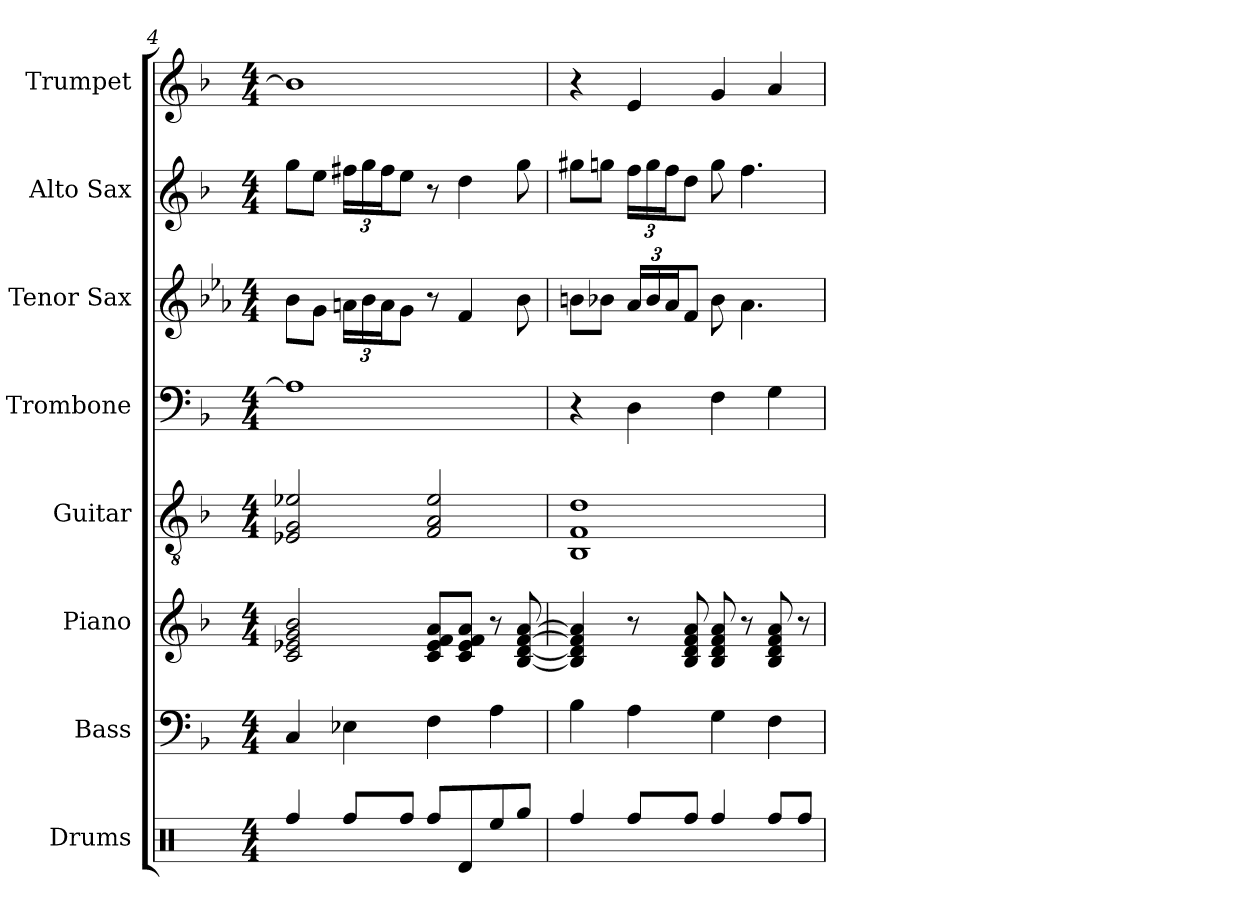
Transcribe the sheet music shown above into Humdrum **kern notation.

**kern	**kern	**kern	**kern	**kern	**kern	**kern	**kern
*part8	*part7	*part6	*part5	*part4	*part3	*part2	*part1
*staff8	*staff7	*staff6	*staff5	*staff4	*staff3	*staff2	*staff1
*I"Drums	*I"Bass	*I"Piano	*I"Guitar	*I"Trombone	*I"Tenor Sax	*I"Alto Sax	*I"Trumpet
*I'Drums	*I'Bass	*I'Piano	*I'Gtr.	*I'Tbn.	*I'Tenor	*I'Alto	*I'Tpt.
!!LO:PB:g=z
*clefX	*clefF4	*clefG2	*clefGv2	*clefF4	*clefG2	*clefG2	*clefG2
*	*ITrd7c12	*	*	*	*ITrd8c14	*ITrd5c9	*ITrd1c2
*k[]	*k[b-]	*k[b-]	*k[b-]	*k[b-]	*k[b-e-a-]	*k[b-e-a-d-]	*k[b-e-a-]
*M4/4	*M4/4	*M4/4	*M4/4	*M4/4	*M4/4	*M4/4	*M4/4
=4	=4	=4	=4	=4	=4	=4	=4
4Rff/	4CC/	2c/ 2e-X/ 2g/ 2b-/	2E-X/ 2G/ 2e-X/	1A]	8B-\L	8b-\L	1an]
.	.	.	.	.	8G\J	8g\J	.
*	*	*	*	*	*Xbrackettup	*Xbrackettup	*
8Rff/L	4EE-X\	.	.	.	24An\LL	24an\LL	.
.	.	.	.	.	24B-\	24b-\	.
.	.	.	.	.	24A\J	24a\J	.
8Rff/J	.	.	.	.	8G\J	8g\J	.
8Rff/L	4FF\	8c/ 8e-/ 8f/ 8a/L	2F/ 2A/ 2e-/	.	8r	8r	.
8Rd/	.	8c/ 8e-/ 8f/ 8a/J	.	.	4F/	4f\	.
8Ree/	4AA\	8r	.	.	.	.	.
8Rgg/J	.	[8B-/ [8d/ [8f/ [8a/	.	.	8B-\	8b-\	.
=5	=5	=5	=5	=5	=5	=5	=5
4Rff/	4BB-\	4B-/] 4d/] 4f/] 4a/]	1BB- 1F 1d	4r	8Bn\L	8bn\L	4r
.	.	.	.	.	8B-X\J	8b-X\J	.
8Rff/L	4AA\	8r	.	4D\	24A-/LL	24a-\LL	4d/
.	.	.	.	.	24B-/	24b-\	.
.	.	.	.	.	24A-/J	24a-\J	.
8Rff/J	.	8B-/ 8d/ 8f/ 8a/	.	.	8F/J	8f\J	.
4Rff/	4GG\	8B-/ 8d/ 8f/ 8a/	.	4F\	8B-\	8b-\	4f/
.	.	8r	.	.	4.A-\	4.a-\	.
8Rff/L	4FF\	8B-/ 8d/ 8f/ 8a/	.	4G\	.	.	4g/
8Rff/J	.	8r	.	.	.	.	.
=	=	=	=	=	=	=	=
*-	*-	*-	*-	*-	*-	*-	*-
